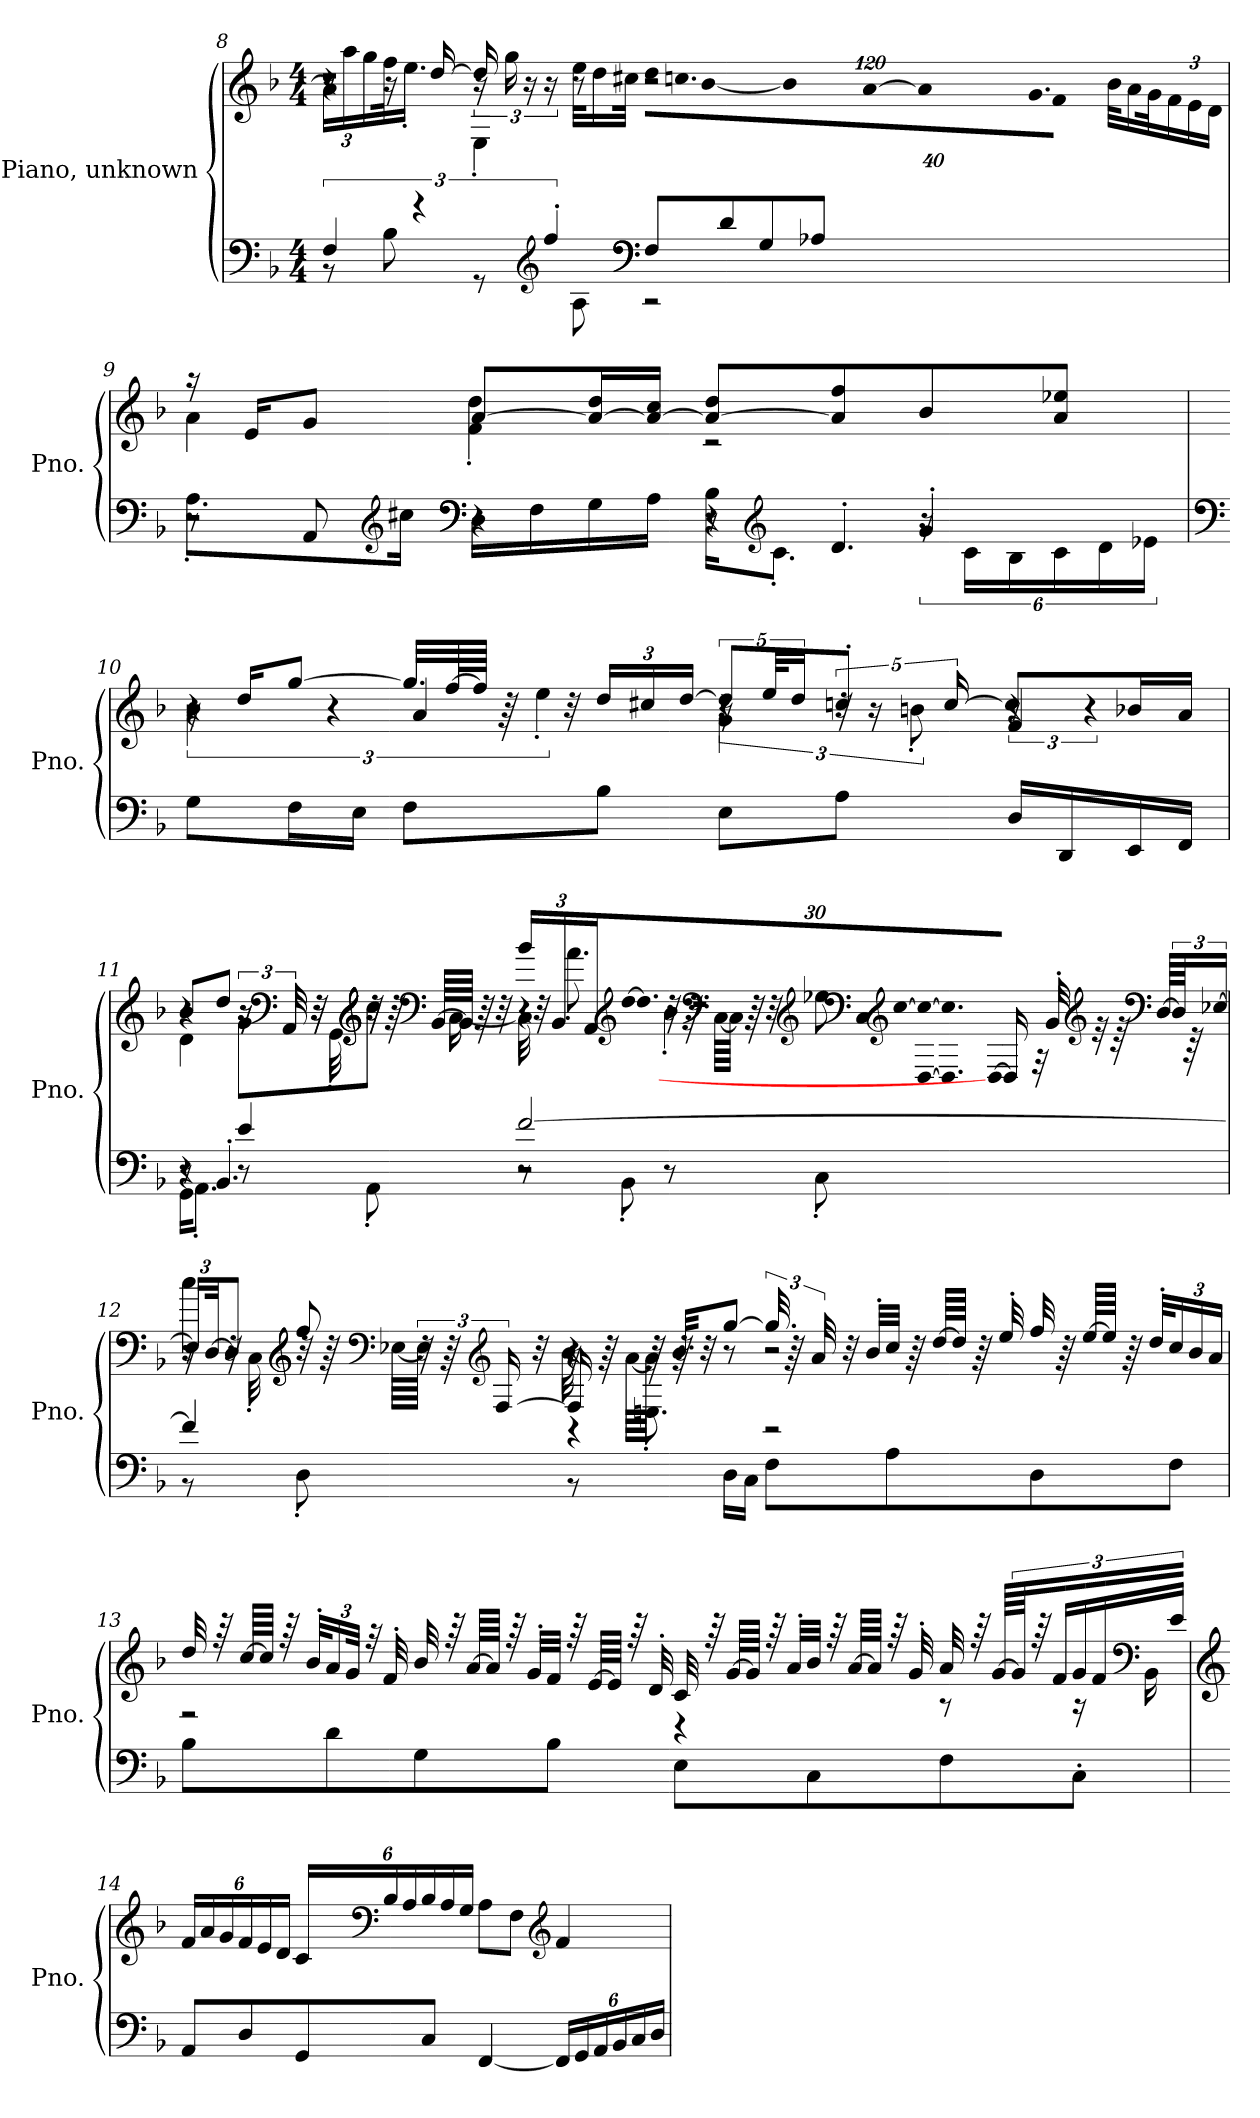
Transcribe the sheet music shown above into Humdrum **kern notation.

**kern	**kern
*part1	*part1
*staff2	*staff1
*I"Piano, unknown	*
*I'Pno.	*
!!LO:LB:g=z
*clefF4	*clefG2
*k[b-]	*k[b-]
*M4/4	*M4/4
=8	=8
*^	*^
*	*	*	*Xbrackettup
*	*	*^	*^
6F/	8r	1r	24a\LL]	8r	4r
.	.	.	24aa\	.	.
.	.	.	24gg\	.	.
.	8B-\	.	32ff\K	16r	.
.	.	.	16.ee'\JJ	.	.
6r	.	.	.	.	.
.	.	.	.	[16dd/	.
*	*	*	*brackettup	*	*
.	8r	.	24r	16dd/]	4E'\
.	.	.	24gg\	.	.
.	.	.	.	16r	.
*clefG2	*	*	*	*	*
6ff'/	.	.	24r	.	.
.	8A\	.	32ee\KLL	8r	.
.	.	.	16dd\	.	.
.	.	.	32cc#X\JJk	.	.
*clefF4	*	*	*	*	*
*	*	*	*Xbrackettup	*	*
!	!	!	!LO:N:vis=32	!	!
8F/L	2r	.	640%23dd\LLL	2r	2r
!	!	!	!LO:N:vis=32.	!	!
.	.	.	1920%103ccn\	.	.
!	!	!	!LO:N:vis=64	!	!
.	.	.	[960%17b-\L	.	.
!	!	!	!LO:N:vis=64	!	!
.	.	.	960%17b-\]	.	.
!	!	!	!LO:N:vis=64	!	!
8d/	.	.	[960%17a\	.	.
!	!	!	!LO:N:vis=64	!	!
.	.	.	960%17a\J]	.	.
.	.	.	1920ryy	.	.
!	!	!	!LO:N:vis=32.	!	!
.	.	.	1920%103g\	.	.
!	!	!	!LO:N:vis=32	!	!
.	.	.	640%23f\JJJ	.	.
8G/	.	.	.	.	.
.	.	.	32b-\KLL	.	.
.	.	.	16a\	.	.
.	.	.	32g\K	.	.
8A-X/J	.	.	.	.	.
.	.	.	24f\	.	.
.	.	.	24e\	.	.
.	.	.	24d\JJ	.	.
1920ryy	1920ryy	1920ryy	.	1920ryy	1920ryy
*	*	*	*v	*v	*v
!!LO:LB:g=z
=9	=9	=9	=9
*	*^	*	*
2r	8.A'\L	8r	16r	4a\
.	.	.	16e/KL	.
.	.	8AA/	8g/J	.
*clefG2	*	*	*	*
.	16cc#X\Jk	.	.	.
*clefF4	*	*	*	*
.	16D\LL	4r	[8a/L	4f\' 4dd\'
.	16F\	.	.	.
.	16G\	.	16a/_ 16dd/L	.
.	16A\JJ	.	16a/_ 16cc/JJ	.
4r	16B-\KL	8r	8a/_ 8dd/L	2r
*clefG2	*	*	*	*
.	8.c'\J	.	.	.
.	.	4.d'/	8a/] 8ff/	.
4g'/	24r	.	8b-/	.
.	24c\LL	.	.	.
.	24B-\	.	.	.
*	*Xbrackettup	*	*	*
.	24c\	.	8a/ 8ee-X/J	.
.	24d\	.	.	.
.	24e-X\JJ	.	.	.
*v	*v	*v	*	*
*	*v	*v
!!LO:PB:g=z
=10	=10
*clefF4	*
*	*^
*	*	*brackettup
*	*^	*^
8G\L	16r	6b-\	4r	2r
.	16dd/KL	.	.	.
16F\L	[8gg/J	.	.	.
.	.	6r	.	.
16E\JJ	.	.	.	.
8F\L	32.gg/LLL]	.	4a/	.
.	[64ff/L	.	.	.
.	64ff/JJJJ]	.	.	.
.	64r	.	.	.
.	.	6ee'\	.	.
.	32r	.	.	.
*	*Xbrackettup	*	*	*
8B-\J	24dd/LL	.	.	.
.	24cc#X/	.	.	.
.	[24dd/JJ	.	.	.
*	*	*	*brackettup	*
8E\L	8dd/L]	6r	20r	4g\
.	.	.	40ee/KLL	.
.	.	.	20dd/JJ	.
8A\J	8ccn'/J	.	40r	.
.	.	.	20r	.
.	.	12bn'\	.	.
.	.	.	[20cc/	.
16D/LL	4f/	12r	8cc/L]	4r
16DD/	.	.	.	.
.	.	6r	.	.
16EE/	.	.	16b-X/L	.
16FF/JJ	.	.	16a/JJ	.
!!LO:LB:g=z	!!	!!	!!
=11	=11	=11	=11	=11
*^	*	*	*	*
*	*^	*	*	*	*
4r	16GG\KL	8r	1r	4r	8b-/L	4d\
.	8.AA'\J	.	.	.	.	.
.	.	4.BB-'/	.	.	8dd/J	.
4e/	8r	.	.	8g\L	24r	16r
*	*	*	*clefF4	*	*	*
.	.	.	.	.	48AA/	.
.	.	.	.	.	16r	32r
.	.	.	.	.	.	32GG'\
*	*	*	*clefG2	*	*	*
.	8AA'\	.	.	8cc\J	32r	16r
.	.	.	.	.	64r	.
*	*	*	*clefF4	*	*	*
.	.	.	.	.	[64BB-/LLLL	.
.	.	.	.	.	64BB-/JJJJ]	[16C\
.	.	.	.	.	64r	.
.	.	.	.	.	32r	.
*	*	*	*	*	*Xbrackettup	*
[2f/	8r	2r	.	4r	24b-/LL	32C\]
.	.	.	.	.	.	32r
.	.	.	.	.	24BB-/	.
.	.	.	.	.	.	8.a'\
.	.	.	.	.	24AA/	.
*	*	*	*clefG2	*	*	*
!	!	!	!	!	!LO:N:vis=64	!
.	8BB-'\	.	.	.	[960%17dd/LL	.
!	!	!	!	!	!LO:N:vis=64.	!
.	.	.	.	.	640%17dd/]	.
.	.	.	.	.	1920ryy	.
*	*	*	*clefF4	*	*	*
!	!	!	!	!	!LO:N:vis=64	!
.	.	.	.	.	960%17C/	.
*	*	*	*clefG2	*	*	*
!	!	!	!	!	!LO:N:vis=64	!
.	.	.	.	.	[960%17cc/	.
!	!	!	!	!	!LO:N:vis=256	!
.	.	.	.	.	[1920%17D/ 1920%17cc/_K	.
!	!	!	!	!	!LO:N:vis=64.	!
.	.	.	.	.	640%17D/_ 640%17cc/]	.
.	.	.	.	.	1920ryy	.
!	!	!	!	!	!LO:N:vis=256	!
.	.	.	.	.	1920%17D/JJJJk_	.
.	8r	.	.	4b-'\	16D/]	32r
.	.	.	.	.	.	64r
*	*	*	*clefF4	*	*	*
.	.	.	.	.	.	[64C\LLLL
.	.	.	.	.	32r	64C\JJJJ]
.	.	.	.	.	.	64r
.	.	.	.	.	32BB-'/	32r
*	*	*	*clefG2	*	*	*
.	8C'\	.	.	.	32r	8ee-X\
.	.	.	.	.	64r	.
*	*	*	*clefF4	*	*	*
.	.	.	.	.	[64D/LLLL	.
*	*	*	*	*	*brackettup	*
.	.	.	.	.	96D/JJJJ]	.
.	.	.	.	.	96r	.
.	.	.	.	.	[24E-X/	.
*	*v	*v	*	*	*	*
!!LO:LB:g=z	!!	!!	!!
=12	=12	=12	=12	=12	=12
*	*	*	*	*Xbrackettup	*
4f/]	8r	8r	4cc\	24E-/LL]	16r
.	.	.	.	[48D/JK	.
.	.	.	.	8D/J]	32r
.	.	.	.	.	32C'\
*	*	*clefG2	*	*	*
.	8D'\	8ff/	.	.	32r
.	.	.	.	.	64r
*	*	*clefF4	*	*	*
.	.	.	.	.	[64E-X\LLLL
*	*	*	*	*brackettup	*
.	.	.	.	48r	64E-\JJJJ]
.	.	.	.	.	64r
*	*	*clefG2	*	*	*
.	.	.	.	[24F/	.
.	.	.	.	.	32r
4r	8r	4r	16r	16F/]	32b-\
.	.	.	.	.	64r
.	.	.	.	.	[64a\LLLL
.	.	.	8.En'\	64r	64a\JJJJ]
.	.	.	.	32.b-/KKL	64r
.	.	.	.	.	32r
.	16D\LL	.	.	[8gg/J	8r
.	16C\JJ	.	.	.	.
2r	8F\L	2r	2r	48.gg/]	2r
.	.	.	.	96r	.
.	.	.	.	48a/	.
.	.	.	.	32r	.
.	.	.	.	32b-'/LLL	.
.	8A\	.	.	32cc/JJJ	.
.	.	.	.	64r	.
.	.	.	.	[64dd/LLLL	.
.	.	.	.	64dd/JJJJ]	.
.	.	.	.	64r	.
.	.	.	.	32ee'/	.
.	8D\	.	.	32ff/	.
.	.	.	.	64r	.
.	.	.	.	[64ee/LLLL	.
.	.	.	.	64ee/JJJJ]	.
.	.	.	.	64r	.
.	.	.	.	32dd'/KLL	.
*	*	*	*	*Xbrackettup	*
.	8F\J	.	.	24cc/	.
.	.	.	.	24b-/	.
.	.	.	.	24a/JJ	.
*v	*v	*	*	*	*
*	*	*v	*v	*v
!!LO:LB:g=z
=13	=13	=13
8B-\L	32dd/	2r
.	64r	.
.	[64cc/LLLL	.
.	64cc/JJJJ]	.
.	64r	.
.	32b-'/KLL	.
8d\	24a/	.
.	48g/JJk	.
.	32r	.
.	32f'/	.
8G\	32b-/	.
.	64r	.
.	[64a/LLLL	.
.	64a/JJJJ]	.
.	64r	.
.	32g'/LLL	.
8B-\J	32f/JJJ	.
.	64r	.
.	[64e/LLLL	.
.	64e/JJJJ]	.
.	64r	.
.	32d'/	.
8E\L	32c/	4r
.	64r	.
.	[64g/LLLL	.
.	64g/JJJJ]	.
.	64r	.
.	32a'/LLL	.
8C\	32b-/JJJ	.
.	64r	.
.	[64a/LLLL	.
.	64a/JJJJ]	.
.	64r	.
.	32g'/	.
8F\	32a/	8r
.	64r	.
.	[64g/LLLL	.
*	*brackettup	*
.	96g/JJJJ]	.
.	96r	.
.	24f/LL	.
*	*Xbrackettup	*
8C'\J	24g/	16r
.	24f/	.
*	*clefF4	*
.	.	16BB-\
.	24e/JJ	.
*	*v	*v
!!LO:LB:g=z
=14	=14
*	*clefG2
8AA/L	24f/LL
.	24a/
.	24g/
8D/	24f/
.	24e/
.	24d/JJ
8GG/	24c/LL
*	*clefF4
.	24B-/
.	24A/
8C/J	24B-/
.	24A/
.	24G/JJ
[4FF/	8A\L
.	8F\J
*	*clefG2
24FF/LL]	4f/
24GG/	.
24AA/	.
24BB-/	.
24C/	.
24D/JJ	.
=	=
*-	*-
